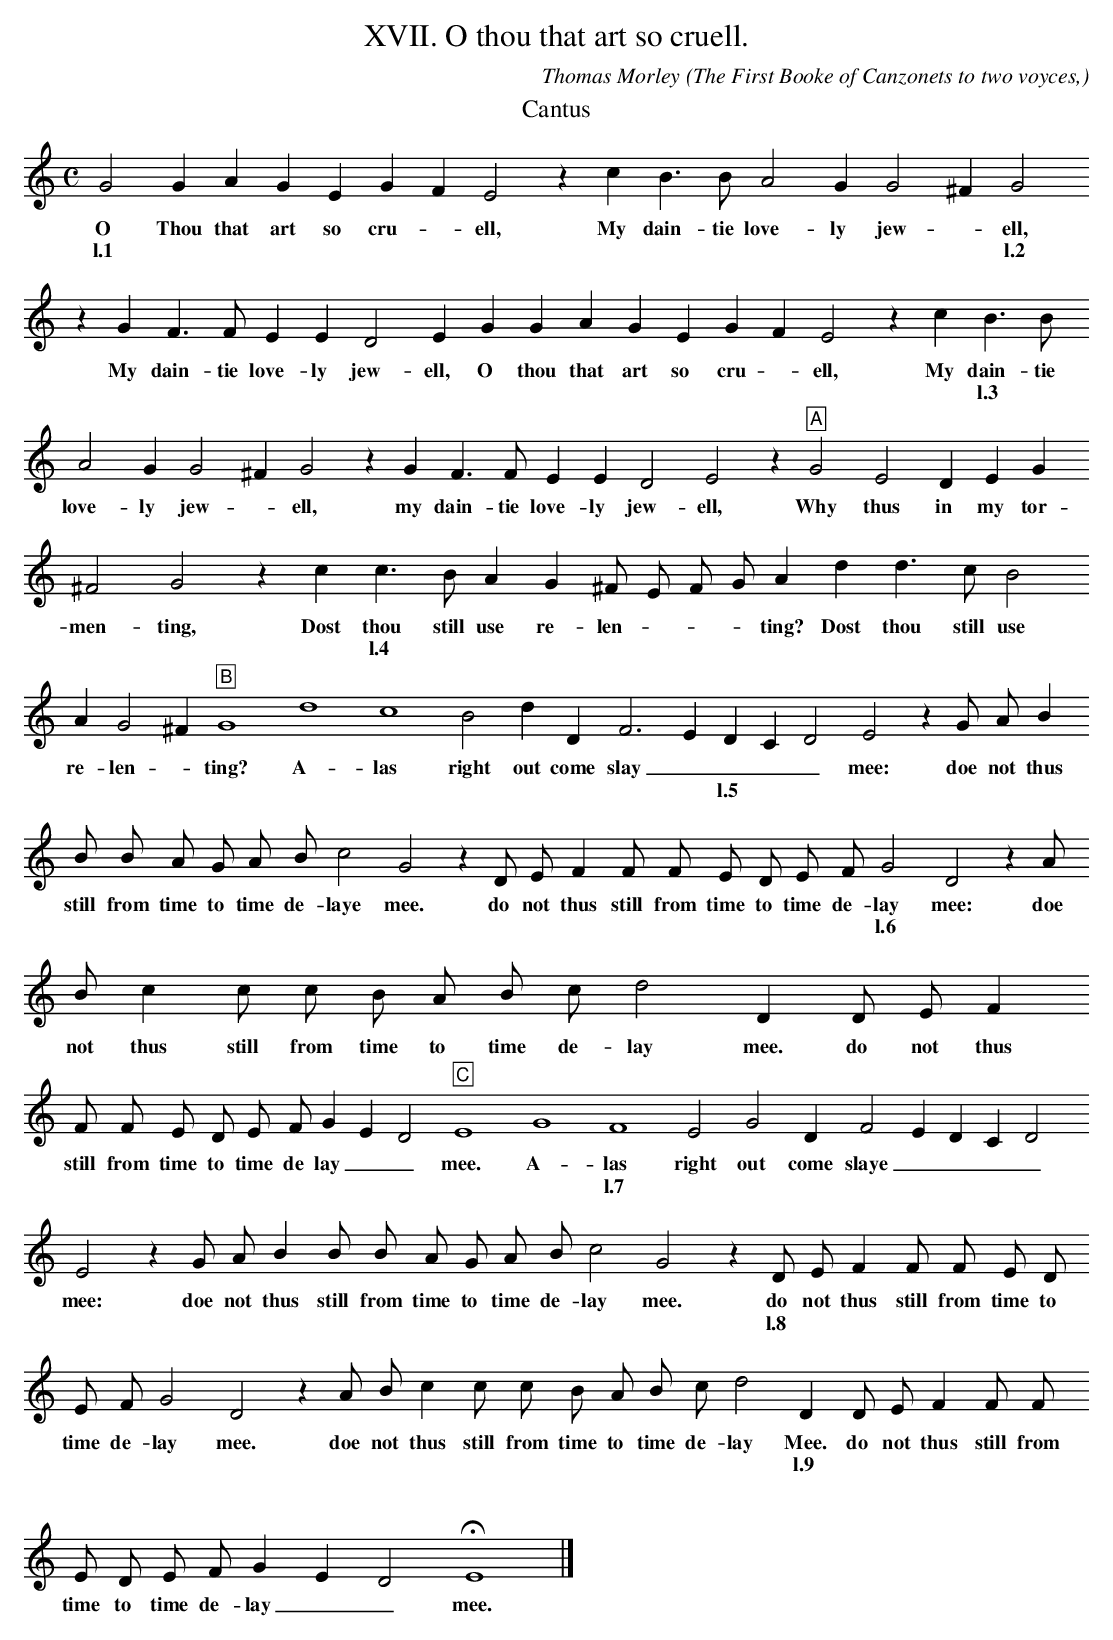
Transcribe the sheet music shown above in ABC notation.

X:1
O: The First Booke of Canzonets to two voyces,
T:XVII. O thou that art so cruell.
O: The First Booke of Canzonets to two voyces,
C: Thomas Morley
M:C
L:1/4
K:C
T:Cantus
L:1/4
G2 G A G E G F E2 z c B > B A2 G G2 ^F \
w:O Thou that art so cru- _ ell, My dain- tie love- ly jew -
w:l.1
G2
w:ell,
w:l.2
z G F > F \
w:My dain- tie
E E D2 E G G A G E G F E2 z c \
w:love- ly jew- ell, O thou that art so cru - ell, My
  B > B A2 G G2 ^F G2 z G F > F E E D2 E2 z "A"G2 E2 D E G ^F2 G2 z c \
w:dain- tie love- ly jew - ell, my dain- tie love- ly jew- ell, Why thus in my tor- men- ting, Dost
w:l.3
c > B A G ^F/ E/ F/ G/ A d d > c B2
w:thou still use re- len - * _ ting? Dost thou still use
w:l.4
A G2 ^F "B"G4 d4 c4 B2 d D F3 E \
w: re- len - ting? A- las right out come slay _
  D C D2 E2 z G/ A/ B
w:_ _ _ mee: doe not thus
w:l.5
B/ B/ A/ G/ A/ B/ c2 G2 z D/ E/ F F/ F/ E/ D/ E/ F/ \
w:still from time to time de- laye mee. do not thus still from time to time de-
G2 D2 z A/ B/ c c/ c/ B/ A/ B/ c/ d2 D D/ E/ F
w:lay mee: doe not thus still from time to time de- lay mee. do not thus
w:l.6
F/ F/ E/ D/ E/ F/ G E D2 "C"E4 G4 \
w:still from time to time de lay _ _ mee. A-
  F4 E2 G2 D F2 E D C D2 E2 z           G/ A/   B    B/ B/      A/ G/ \
w:las right out come slaye _ _ _ _ mee: doe not thus still from time to
w:l.7
A/ B/ c2 G2 \
w:time de- lay mee.
z D/ E/ F F/ F/ E/ D/ E/ F/ G2 D2 z A/ B/ c c/ c/ B/ A/ B/ c/ d2 \
w:do not thus still from time to time de- lay mee. doe not thus still from time to time de- lay
w:l.8
D D/ E/ F F/ F/ E/ D/ E/ F/ G E D2 HE4 |]
w:Mee. do not thus still from time to time de- lay _ _ mee.
w:l.9
